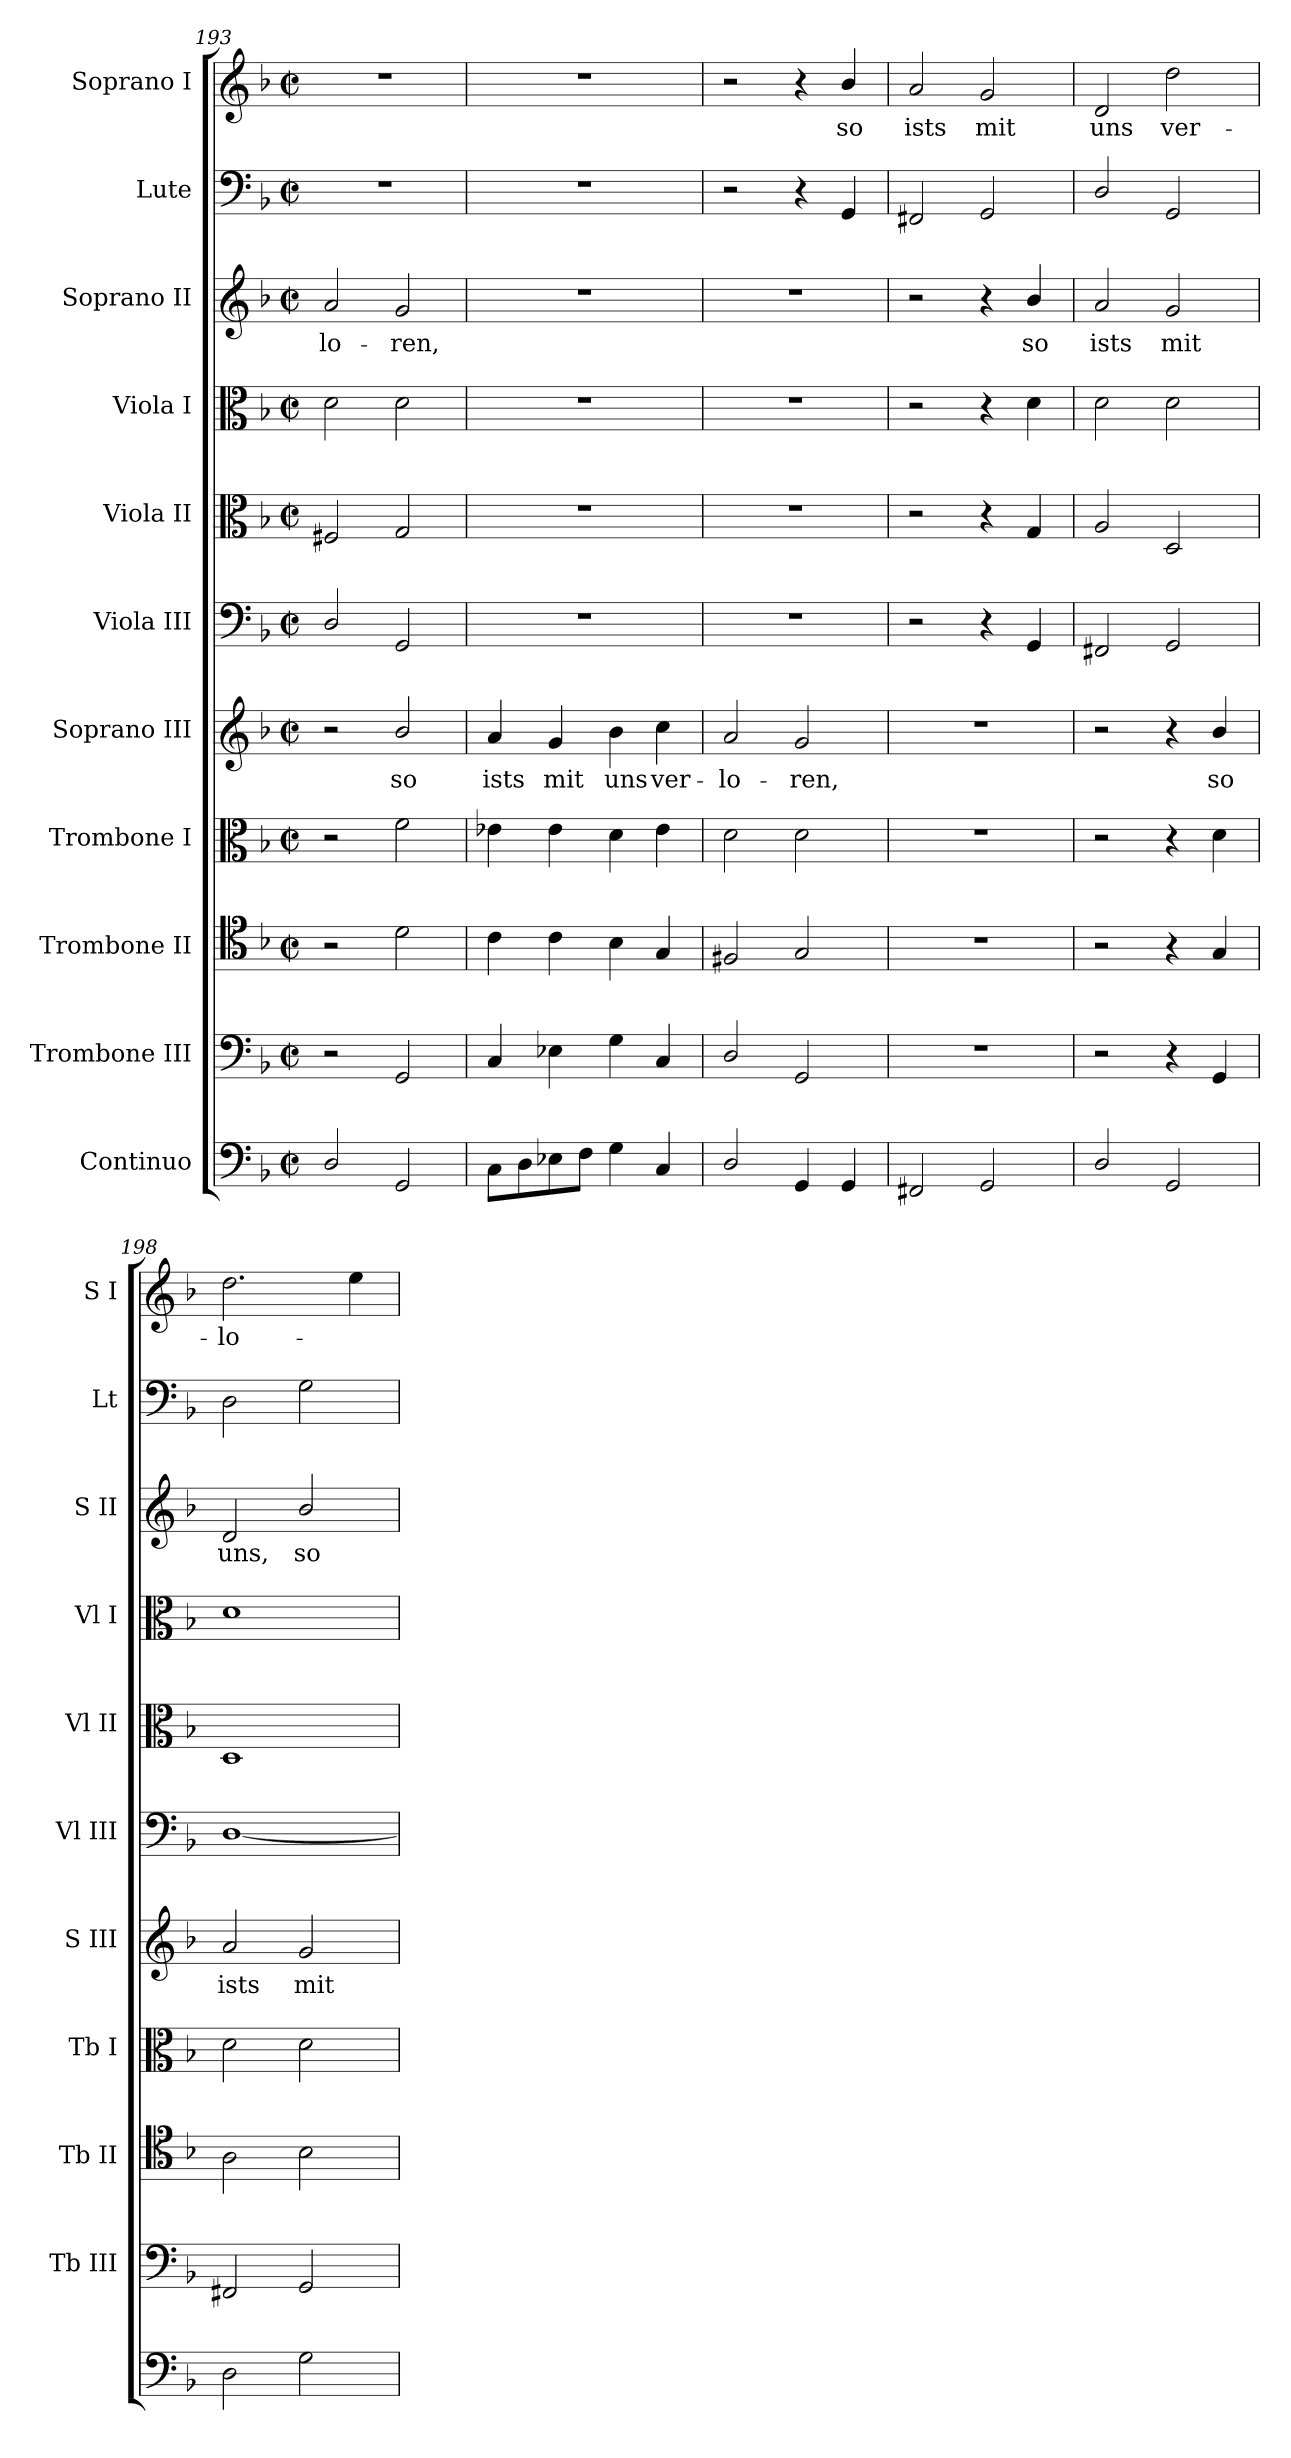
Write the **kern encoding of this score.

**kern	**kern	**kern	**kern	**kern	**text	**kern	**kern	**kern	**kern	**text	**kern	**kern	**text
*part11	*part10	*part9	*part8	*part7	*part7	*part6	*part5	*part4	*part3	*part3	*part2	*part1	*part1
*staff11	*staff10	*staff9	*staff8	*staff7	*staff7	*staff6	*staff5	*staff4	*staff3	*staff3	*staff2	*staff1	*staff1
*I"Continuo	*I"Trombone III	*I"Trombone II	*I"Trombone I	*I"Soprano III	*	*I"Viola III	*I"Viola II	*I"Viola I	*I"Soprano II	*	*I"Lute	*I"Soprano I	*
*	*I'Tb III	*I'Tb II	*I'Tb I	*I'S III	*	*I'Vl III	*I'Vl II	*I'Vl I	*I'S II	*	*I'Lt	*I'S I	*
*clefF4	*clefF4	*clefC4	*clefC3	*clefG2	*	*clefF4	*clefC3	*clefC3	*clefG2	*	*clefF4	*clefG2	*
*k[b-]	*k[b-]	*k[b-]	*k[b-]	*k[b-]	*	*k[b-]	*k[b-]	*k[b-]	*k[b-]	*	*k[b-]	*k[b-]	*
*F:	*F:	*F:	*F:	*F:	*	*F:	*F:	*F:	*F:	*	*F:	*F:	*
*M2/2	*M2/2	*M2/2	*M2/2	*M2/2	*	*M2/2	*M2/2	*M2/2	*M2/2	*	*M2/2	*M2/2	*
*met(c|)	*met(c|)	*met(c|)	*met(c|)	*met(c|)	*	*met(c|)	*met(c|)	*met(c|)	*met(c|)	*	*met(c|)	*met(c|)	*
=193	=193	=193	=193	=193	=193	=193	=193	=193	=193	=193	=193	=193	=193
!	!	!	!	!	!	!	!	!	!	!LO:LY:b	!	!	!
2D/	2r	2r	2r	2r	.	2D/	2F#X	2d	2a	-lo-	1r	1r	.
!	!	!	!	!	!LO:LY:b	!	!	!	!	!LO:LY:b	!	!	!
2GG	2GG	2d	2f	2b-/	so	2GG	2G	2d	2g	-ren,	.	.	.
!!LO:LB:g=z
=194	=194	=194	=194	=194	=194	=194	=194	=194	=194	=194	=194	=194	=194
!	!	!	!	!	!LO:LY:b	!	!	!	!	!	!	!	!
8CL	4C	4c	4e-X	4a	ists	1r	1r	1r	1r	.	1r	1r	.
8D	.	.	.	.	.	.	.	.	.	.	.	.	.
!	!	!	!	!	!LO:LY:b	!	!	!	!	!	!	!	!
8E-X	4E-X	4c	4e-	4g	mit	.	.	.	.	.	.	.	.
8FJ	.	.	.	.	.	.	.	.	.	.	.	.	.
!	!	!	!	!	!LO:LY:b	!	!	!	!	!	!	!	!
4G	4G	4B-	4d	4b-	uns	.	.	.	.	.	.	.	.
!	!	!	!	!	!LO:LY:b	!	!	!	!	!	!	!	!
4C	4C	4G	4e-	4cc	ver-	.	.	.	.	.	.	.	.
=195	=195	=195	=195	=195	=195	=195	=195	=195	=195	=195	=195	=195	=195
!	!	!	!	!	!LO:LY:b	!	!	!	!	!	!	!	!
2D/	2D/	2F#X	2d	2a	-lo-	1r	1r	1r	1r	.	2r	2r	.
!	!	!	!	!	!LO:LY:b	!	!	!	!	!	!	!	!
4GG	2GG	2G	2d	2g	-ren,	.	.	.	.	.	4r	4r	.
!	!	!	!	!	!	!	!	!	!	!	!	!	!LO:LY:b
4GG	.	.	.	.	.	.	.	.	.	.	4GG	4b-/	so
=196	=196	=196	=196	=196	=196	=196	=196	=196	=196	=196	=196	=196	=196
!	!	!	!	!	!	!	!	!	!	!	!	!	!LO:LY:b
2FF#X	1r	1r	1r	1r	.	2r	2r	2r	2r	.	2FF#X	2a	ists
!	!	!	!	!	!	!	!	!	!	!	!	!	!LO:LY:b
2GG	.	.	.	.	.	4r	4r	4r	4r	.	2GG	2g	mit
!	!	!	!	!	!	!	!	!	!	!LO:LY:b	!	!	!
.	.	.	.	.	.	4GG	4G	4d	4b-/	so	.	.	.
=197	=197	=197	=197	=197	=197	=197	=197	=197	=197	=197	=197	=197	=197
!	!	!	!	!	!	!	!	!	!	!LO:LY:b	!	!	!LO:LY:b
2D/	2r	2r	2r	2r	.	2FF#X	2A	2d	2a	ists	2D/	2d	uns
!	!	!	!	!	!	!	!	!	!	!LO:LY:b	!	!	!LO:LY:b
2GG	4r	4r	4r	4r	.	2GG	2D	2d	2g	mit	2GG	2dd	ver-
!	!	!	!	!	!LO:LY:b	!	!	!	!	!	!	!	!
.	4GG	4G	4d	4b-/	so	.	.	.	.	.	.	.	.
=198	=198	=198	=198	=198	=198	=198	=198	=198	=198	=198	=198	=198	=198
!	!	!	!	!	!LO:LY:b	!	!	!	!	!LO:LY:b	!	!	!LO:LY:b
2D	2FF#X	2A	2d	2a	ists	[1D/	1D	1d	2d	uns,	2D	2.dd	-lo-
!	!	!	!	!	!LO:LY:b	!	!	!	!	!LO:LY:b	!	!	!
2G	2GG	2B-	2d	2g	mit	.	.	.	2b-/	so	2G	.	.
.	.	.	.	.	.	.	.	.	.	.	.	4ee	.
=	=	=	=	=	=	=	=	=	=	=	=	=	=
*-	*-	*-	*-	*-	*-	*-	*-	*-	*-	*-	*-	*-	*-
